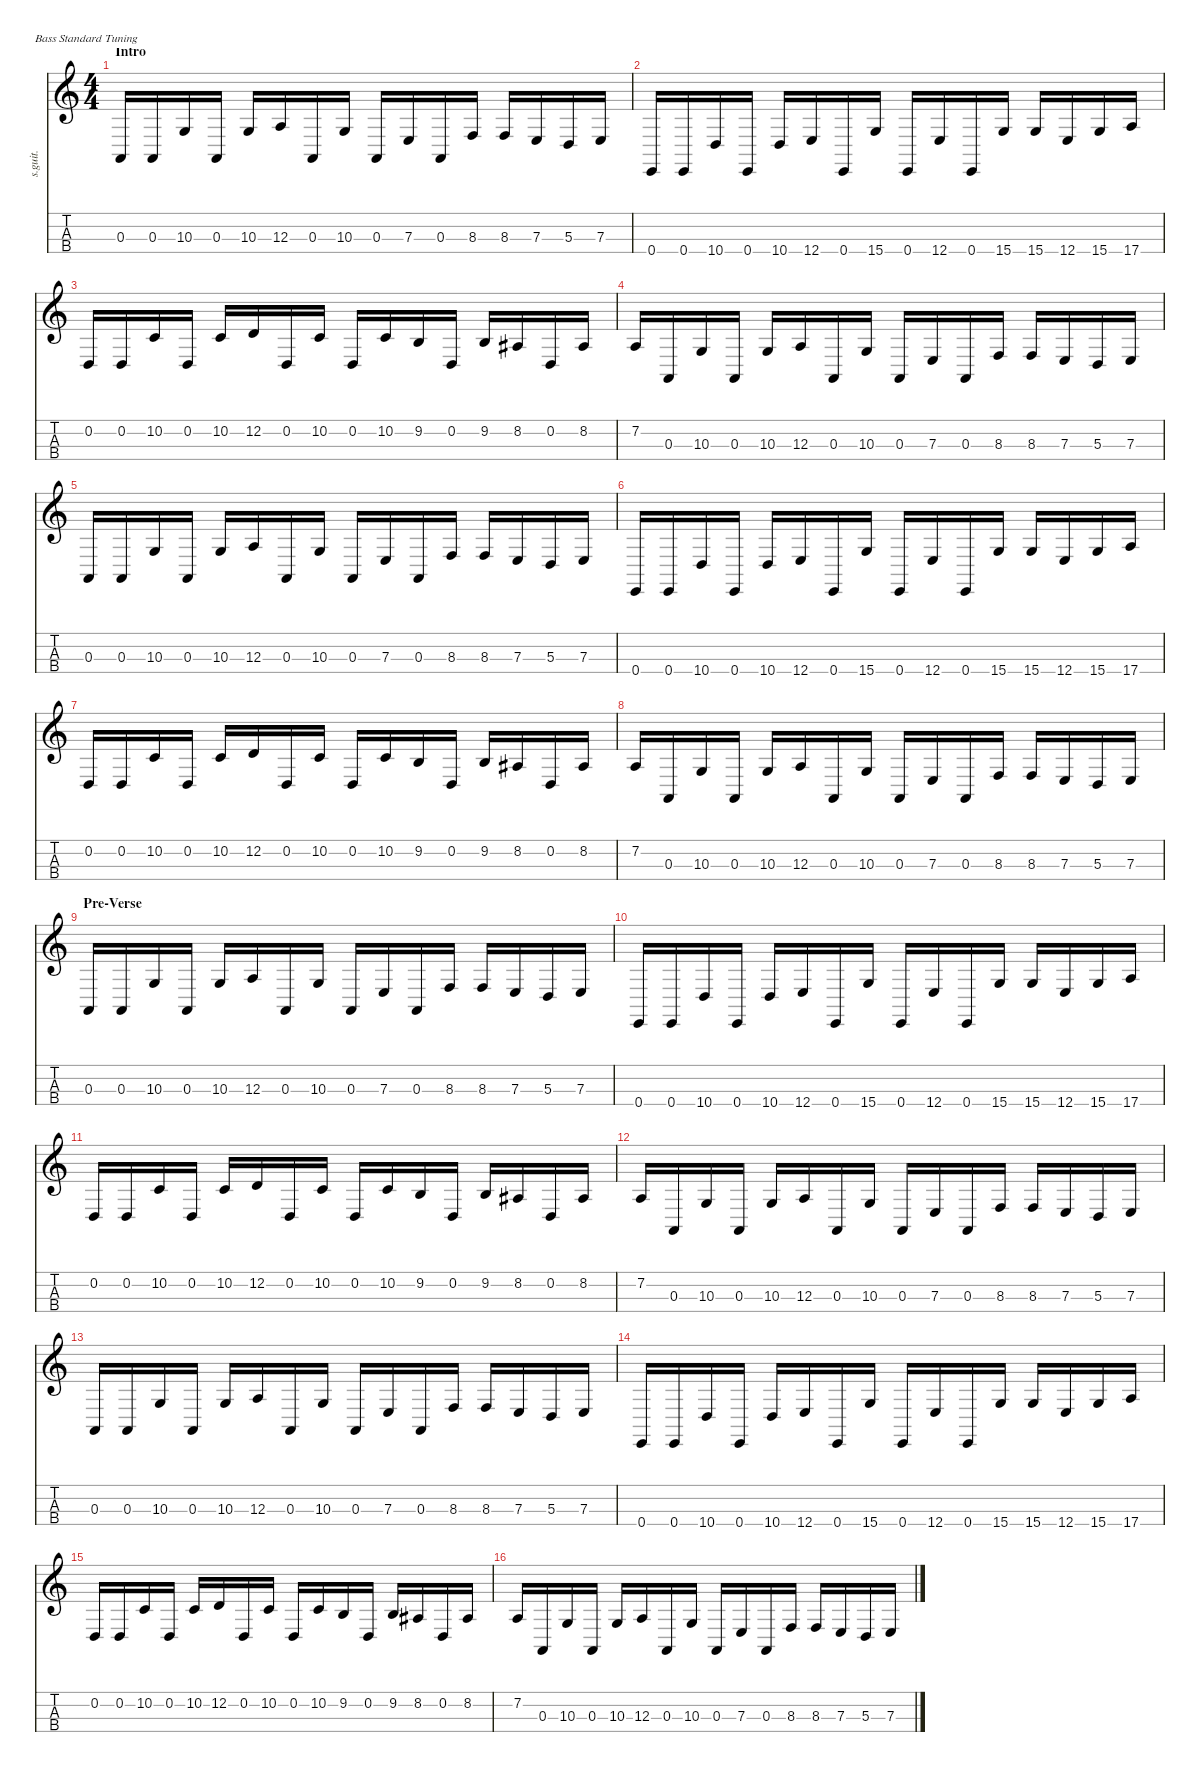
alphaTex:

\defaultSystemsLayout 4
\hideDynamics
\bracketExtendMode nobrackets
\track ("Chris Wolstenholm - Bass Effects 1" "s.guit.") {instrument distortionguitar}
\staff {score tabs}
\tuning (G2 D2 A1 E1)
\ts (4 4)
\beaming (8 2 2 2 2)
\section ("" "Intro")
\tempo (93 hide)
\clef g2
\ks c
0.3.16{lyrics (0 "") lyrics (1 "") lyrics (2 "") lyrics (3 "") lyrics (4 "") dy f instrument distortionguitar} 0.3.16{lyrics (0 "") lyrics (1 "") lyrics (2 "") lyrics (3 "") lyrics (4 "")} 10.3.16{lyrics (0 "") lyrics (1 "") lyrics (2 "") lyrics (3 "") lyrics (4 "")} 0.3.16{lyrics (0 "") lyrics (1 "") lyrics (2 "") lyrics (3 "") lyrics (4 "")} 10.3.16{lyrics (0 "") lyrics (1 "") lyrics (2 "") lyrics (3 "") lyrics (4 "")} 12.3.16{lyrics (0 "") lyrics (1 "") lyrics (2 "") lyrics (3 "") lyrics (4 "")} 0.3.16{lyrics (0 "") lyrics (1 "") lyrics (2 "") lyrics (3 "") lyrics (4 "")} 10.3.16{lyrics (0 "") lyrics (1 "") lyrics (2 "") lyrics (3 "") lyrics (4 "")} 0.3.16{lyrics (0 "") lyrics (1 "") lyrics (2 "") lyrics (3 "") lyrics (4 "")} 7.3.16{lyrics (0 "") lyrics (1 "") lyrics (2 "") lyrics (3 "") lyrics (4 "")} 0.3.16{lyrics (0 "") lyrics (1 "") lyrics (2 "") lyrics (3 "") lyrics (4 "")} 8.3.16{lyrics (0 "") lyrics (1 "") lyrics (2 "") lyrics (3 "") lyrics (4 "")} 8.3.16{lyrics (0 "") lyrics (1 "") lyrics (2 "") lyrics (3 "") lyrics (4 "")} 7.3.16{lyrics (0 "") lyrics (1 "") lyrics (2 "") lyrics (3 "") lyrics (4 "")} 5.3.16{lyrics (0 "") lyrics (1 "") lyrics (2 "") lyrics (3 "") lyrics (4 "")} 7.3.16{lyrics (0 "") lyrics (1 "") lyrics (2 "") lyrics (3 "") lyrics (4 "")} |
0.4.16{lyrics (0 "") lyrics (1 "") lyrics (2 "") lyrics (3 "") lyrics (4 "")} 0.4.16{lyrics (0 "") lyrics (1 "") lyrics (2 "") lyrics (3 "") lyrics (4 "")} 10.4.16{lyrics (0 "") lyrics (1 "") lyrics (2 "") lyrics (3 "") lyrics (4 "")} 0.4.16{lyrics (0 "") lyrics (1 "") lyrics (2 "") lyrics (3 "") lyrics (4 "")} 10.4.16{lyrics (0 "") lyrics (1 "") lyrics (2 "") lyrics (3 "") lyrics (4 "")} 12.4.16{lyrics (0 "") lyrics (1 "") lyrics (2 "") lyrics (3 "") lyrics (4 "")} 0.4.16{lyrics (0 "") lyrics (1 "") lyrics (2 "") lyrics (3 "") lyrics (4 "")} 15.4.16{lyrics (0 "") lyrics (1 "") lyrics (2 "") lyrics (3 "") lyrics (4 "")} 0.4.16{lyrics (0 "") lyrics (1 "") lyrics (2 "") lyrics (3 "") lyrics (4 "")} 12.4.16{lyrics (0 "") lyrics (1 "") lyrics (2 "") lyrics (3 "") lyrics (4 "")} 0.4.16{lyrics (0 "") lyrics (1 "") lyrics (2 "") lyrics (3 "") lyrics (4 "")} 15.4.16{lyrics (0 "") lyrics (1 "") lyrics (2 "") lyrics (3 "") lyrics (4 "")} 15.4.16{lyrics (0 "") lyrics (1 "") lyrics (2 "") lyrics (3 "") lyrics (4 "")} 12.4.16{lyrics (0 "") lyrics (1 "") lyrics (2 "") lyrics (3 "") lyrics (4 "")} 15.4.16{lyrics (0 "") lyrics (1 "") lyrics (2 "") lyrics (3 "") lyrics (4 "")} 17.4.16{lyrics (0 "") lyrics (1 "") lyrics (2 "") lyrics (3 "") lyrics (4 "")} |
0.2.16{lyrics (0 "") lyrics (1 "") lyrics (2 "") lyrics (3 "") lyrics (4 "")} 0.2.16{lyrics (0 "") lyrics (1 "") lyrics (2 "") lyrics (3 "") lyrics (4 "")} 10.2.16{lyrics (0 "") lyrics (1 "") lyrics (2 "") lyrics (3 "") lyrics (4 "")} 0.2.16{lyrics (0 "") lyrics (1 "") lyrics (2 "") lyrics (3 "") lyrics (4 "")} 10.2.16{lyrics (0 "") lyrics (1 "") lyrics (2 "") lyrics (3 "") lyrics (4 "")} 12.2.16{lyrics (0 "") lyrics (1 "") lyrics (2 "") lyrics (3 "") lyrics (4 "")} 0.2.16{lyrics (0 "") lyrics (1 "") lyrics (2 "") lyrics (3 "") lyrics (4 "")} 10.2.16{lyrics (0 "") lyrics (1 "") lyrics (2 "") lyrics (3 "") lyrics (4 "")} 0.2.16{lyrics (0 "") lyrics (1 "") lyrics (2 "") lyrics (3 "") lyrics (4 "")} 10.2.16{lyrics (0 "") lyrics (1 "") lyrics (2 "") lyrics (3 "") lyrics (4 "")} 9.2.16{lyrics (0 "") lyrics (1 "") lyrics (2 "") lyrics (3 "") lyrics (4 "")} 0.2.16{lyrics (0 "") lyrics (1 "") lyrics (2 "") lyrics (3 "") lyrics (4 "")} 9.2.16{lyrics (0 "") lyrics (1 "") lyrics (2 "") lyrics (3 "") lyrics (4 "")} 8.2{acc #}.16{lyrics (0 "") lyrics (1 "") lyrics (2 "") lyrics (3 "") lyrics (4 "")} 0.2.16{lyrics (0 "") lyrics (1 "") lyrics (2 "") lyrics (3 "") lyrics (4 "")} 8.2{acc #}.16{lyrics (0 "") lyrics (1 "") lyrics (2 "") lyrics (3 "") lyrics (4 "")} |
7.2.16{lyrics (0 "") lyrics (1 "") lyrics (2 "") lyrics (3 "") lyrics (4 "")} 0.3.16{lyrics (0 "") lyrics (1 "") lyrics (2 "") lyrics (3 "") lyrics (4 "")} 10.3.16{lyrics (0 "") lyrics (1 "") lyrics (2 "") lyrics (3 "") lyrics (4 "")} 0.3.16{lyrics (0 "") lyrics (1 "") lyrics (2 "") lyrics (3 "") lyrics (4 "")} 10.3.16{lyrics (0 "") lyrics (1 "") lyrics (2 "") lyrics (3 "") lyrics (4 "")} 12.3.16{lyrics (0 "") lyrics (1 "") lyrics (2 "") lyrics (3 "") lyrics (4 "")} 0.3.16{lyrics (0 "") lyrics (1 "") lyrics (2 "") lyrics (3 "") lyrics (4 "")} 10.3.16{lyrics (0 "") lyrics (1 "") lyrics (2 "") lyrics (3 "") lyrics (4 "")} 0.3.16{lyrics (0 "") lyrics (1 "") lyrics (2 "") lyrics (3 "") lyrics (4 "")} 7.3.16{lyrics (0 "") lyrics (1 "") lyrics (2 "") lyrics (3 "") lyrics (4 "")} 0.3.16{lyrics (0 "") lyrics (1 "") lyrics (2 "") lyrics (3 "") lyrics (4 "")} 8.3.16{lyrics (0 "") lyrics (1 "") lyrics (2 "") lyrics (3 "") lyrics (4 "")} 8.3.16{lyrics (0 "") lyrics (1 "") lyrics (2 "") lyrics (3 "") lyrics (4 "")} 7.3.16{lyrics (0 "") lyrics (1 "") lyrics (2 "") lyrics (3 "") lyrics (4 "")} 5.3.16{lyrics (0 "") lyrics (1 "") lyrics (2 "") lyrics (3 "") lyrics (4 "")} 7.3.16{lyrics (0 "") lyrics (1 "") lyrics (2 "") lyrics (3 "") lyrics (4 "")} |
0.3.16{lyrics (0 "") lyrics (1 "") lyrics (2 "") lyrics (3 "") lyrics (4 "")} 0.3.16{lyrics (0 "") lyrics (1 "") lyrics (2 "") lyrics (3 "") lyrics (4 "")} 10.3.16{lyrics (0 "") lyrics (1 "") lyrics (2 "") lyrics (3 "") lyrics (4 "")} 0.3.16{lyrics (0 "") lyrics (1 "") lyrics (2 "") lyrics (3 "") lyrics (4 "")} 10.3.16{lyrics (0 "") lyrics (1 "") lyrics (2 "") lyrics (3 "") lyrics (4 "")} 12.3.16{lyrics (0 "") lyrics (1 "") lyrics (2 "") lyrics (3 "") lyrics (4 "")} 0.3.16{lyrics (0 "") lyrics (1 "") lyrics (2 "") lyrics (3 "") lyrics (4 "")} 10.3.16{lyrics (0 "") lyrics (1 "") lyrics (2 "") lyrics (3 "") lyrics (4 "")} 0.3.16{lyrics (0 "") lyrics (1 "") lyrics (2 "") lyrics (3 "") lyrics (4 "")} 7.3.16{lyrics (0 "") lyrics (1 "") lyrics (2 "") lyrics (3 "") lyrics (4 "")} 0.3.16{lyrics (0 "") lyrics (1 "") lyrics (2 "") lyrics (3 "") lyrics (4 "")} 8.3.16{lyrics (0 "") lyrics (1 "") lyrics (2 "") lyrics (3 "") lyrics (4 "")} 8.3.16{lyrics (0 "") lyrics (1 "") lyrics (2 "") lyrics (3 "") lyrics (4 "")} 7.3.16{lyrics (0 "") lyrics (1 "") lyrics (2 "") lyrics (3 "") lyrics (4 "")} 5.3.16{lyrics (0 "") lyrics (1 "") lyrics (2 "") lyrics (3 "") lyrics (4 "")} 7.3.16{lyrics (0 "") lyrics (1 "") lyrics (2 "") lyrics (3 "") lyrics (4 "")} |
0.4.16{lyrics (0 "") lyrics (1 "") lyrics (2 "") lyrics (3 "") lyrics (4 "")} 0.4.16{lyrics (0 "") lyrics (1 "") lyrics (2 "") lyrics (3 "") lyrics (4 "")} 10.4.16{lyrics (0 "") lyrics (1 "") lyrics (2 "") lyrics (3 "") lyrics (4 "")} 0.4.16{lyrics (0 "") lyrics (1 "") lyrics (2 "") lyrics (3 "") lyrics (4 "")} 10.4.16{lyrics (0 "") lyrics (1 "") lyrics (2 "") lyrics (3 "") lyrics (4 "")} 12.4.16{lyrics (0 "") lyrics (1 "") lyrics (2 "") lyrics (3 "") lyrics (4 "")} 0.4.16{lyrics (0 "") lyrics (1 "") lyrics (2 "") lyrics (3 "") lyrics (4 "")} 15.4.16{lyrics (0 "") lyrics (1 "") lyrics (2 "") lyrics (3 "") lyrics (4 "")} 0.4.16{lyrics (0 "") lyrics (1 "") lyrics (2 "") lyrics (3 "") lyrics (4 "")} 12.4.16{lyrics (0 "") lyrics (1 "") lyrics (2 "") lyrics (3 "") lyrics (4 "")} 0.4.16{lyrics (0 "") lyrics (1 "") lyrics (2 "") lyrics (3 "") lyrics (4 "")} 15.4.16{lyrics (0 "") lyrics (1 "") lyrics (2 "") lyrics (3 "") lyrics (4 "")} 15.4.16{lyrics (0 "") lyrics (1 "") lyrics (2 "") lyrics (3 "") lyrics (4 "")} 12.4.16{lyrics (0 "") lyrics (1 "") lyrics (2 "") lyrics (3 "") lyrics (4 "")} 15.4.16{lyrics (0 "") lyrics (1 "") lyrics (2 "") lyrics (3 "") lyrics (4 "")} 17.4.16{lyrics (0 "") lyrics (1 "") lyrics (2 "") lyrics (3 "") lyrics (4 "")} |
0.2.16{lyrics (0 "") lyrics (1 "") lyrics (2 "") lyrics (3 "") lyrics (4 "")} 0.2.16{lyrics (0 "") lyrics (1 "") lyrics (2 "") lyrics (3 "") lyrics (4 "")} 10.2.16{lyrics (0 "") lyrics (1 "") lyrics (2 "") lyrics (3 "") lyrics (4 "")} 0.2.16{lyrics (0 "") lyrics (1 "") lyrics (2 "") lyrics (3 "") lyrics (4 "")} 10.2.16{lyrics (0 "") lyrics (1 "") lyrics (2 "") lyrics (3 "") lyrics (4 "")} 12.2.16{lyrics (0 "") lyrics (1 "") lyrics (2 "") lyrics (3 "") lyrics (4 "")} 0.2.16{lyrics (0 "") lyrics (1 "") lyrics (2 "") lyrics (3 "") lyrics (4 "")} 10.2.16{lyrics (0 "") lyrics (1 "") lyrics (2 "") lyrics (3 "") lyrics (4 "")} 0.2.16{lyrics (0 "") lyrics (1 "") lyrics (2 "") lyrics (3 "") lyrics (4 "")} 10.2.16{lyrics (0 "") lyrics (1 "") lyrics (2 "") lyrics (3 "") lyrics (4 "")} 9.2.16{lyrics (0 "") lyrics (1 "") lyrics (2 "") lyrics (3 "") lyrics (4 "")} 0.2.16{lyrics (0 "") lyrics (1 "") lyrics (2 "") lyrics (3 "") lyrics (4 "")} 9.2.16{lyrics (0 "") lyrics (1 "") lyrics (2 "") lyrics (3 "") lyrics (4 "")} 8.2{acc #}.16{lyrics (0 "") lyrics (1 "") lyrics (2 "") lyrics (3 "") lyrics (4 "")} 0.2.16{lyrics (0 "") lyrics (1 "") lyrics (2 "") lyrics (3 "") lyrics (4 "")} 8.2{acc #}.16{lyrics (0 "") lyrics (1 "") lyrics (2 "") lyrics (3 "") lyrics (4 "")} |
7.2.16{lyrics (0 "") lyrics (1 "") lyrics (2 "") lyrics (3 "") lyrics (4 "")} 0.3.16{lyrics (0 "") lyrics (1 "") lyrics (2 "") lyrics (3 "") lyrics (4 "")} 10.3.16{lyrics (0 "") lyrics (1 "") lyrics (2 "") lyrics (3 "") lyrics (4 "")} 0.3.16{lyrics (0 "") lyrics (1 "") lyrics (2 "") lyrics (3 "") lyrics (4 "")} 10.3.16{lyrics (0 "") lyrics (1 "") lyrics (2 "") lyrics (3 "") lyrics (4 "")} 12.3.16{lyrics (0 "") lyrics (1 "") lyrics (2 "") lyrics (3 "") lyrics (4 "")} 0.3.16{lyrics (0 "") lyrics (1 "") lyrics (2 "") lyrics (3 "") lyrics (4 "")} 10.3.16{lyrics (0 "") lyrics (1 "") lyrics (2 "") lyrics (3 "") lyrics (4 "")} 0.3.16{lyrics (0 "") lyrics (1 "") lyrics (2 "") lyrics (3 "") lyrics (4 "")} 7.3.16{lyrics (0 "") lyrics (1 "") lyrics (2 "") lyrics (3 "") lyrics (4 "")} 0.3.16{lyrics (0 "") lyrics (1 "") lyrics (2 "") lyrics (3 "") lyrics (4 "")} 8.3.16{lyrics (0 "") lyrics (1 "") lyrics (2 "") lyrics (3 "") lyrics (4 "")} 8.3.16{lyrics (0 "") lyrics (1 "") lyrics (2 "") lyrics (3 "") lyrics (4 "")} 7.3.16{lyrics (0 "") lyrics (1 "") lyrics (2 "") lyrics (3 "") lyrics (4 "")} 5.3.16{lyrics (0 "") lyrics (1 "") lyrics (2 "") lyrics (3 "") lyrics (4 "")} 7.3.16{lyrics (0 "") lyrics (1 "") lyrics (2 "") lyrics (3 "") lyrics (4 "")} |
\section ("" "Pre-Verse")
0.3.16{lyrics (0 "") lyrics (1 "") lyrics (2 "") lyrics (3 "") lyrics (4 "")} 0.3.16{lyrics (0 "") lyrics (1 "") lyrics (2 "") lyrics (3 "") lyrics (4 "")} 10.3.16{lyrics (0 "") lyrics (1 "") lyrics (2 "") lyrics (3 "") lyrics (4 "")} 0.3.16{lyrics (0 "") lyrics (1 "") lyrics (2 "") lyrics (3 "") lyrics (4 "")} 10.3.16{lyrics (0 "") lyrics (1 "") lyrics (2 "") lyrics (3 "") lyrics (4 "")} 12.3.16{lyrics (0 "") lyrics (1 "") lyrics (2 "") lyrics (3 "") lyrics (4 "")} 0.3.16{lyrics (0 "") lyrics (1 "") lyrics (2 "") lyrics (3 "") lyrics (4 "")} 10.3.16{lyrics (0 "") lyrics (1 "") lyrics (2 "") lyrics (3 "") lyrics (4 "")} 0.3.16{lyrics (0 "") lyrics (1 "") lyrics (2 "") lyrics (3 "") lyrics (4 "")} 7.3.16{lyrics (0 "") lyrics (1 "") lyrics (2 "") lyrics (3 "") lyrics (4 "")} 0.3.16{lyrics (0 "") lyrics (1 "") lyrics (2 "") lyrics (3 "") lyrics (4 "")} 8.3.16{lyrics (0 "") lyrics (1 "") lyrics (2 "") lyrics (3 "") lyrics (4 "")} 8.3.16{lyrics (0 "") lyrics (1 "") lyrics (2 "") lyrics (3 "") lyrics (4 "")} 7.3.16{lyrics (0 "") lyrics (1 "") lyrics (2 "") lyrics (3 "") lyrics (4 "")} 5.3.16{lyrics (0 "") lyrics (1 "") lyrics (2 "") lyrics (3 "") lyrics (4 "")} 7.3.16{lyrics (0 "") lyrics (1 "") lyrics (2 "") lyrics (3 "") lyrics (4 "")} |
0.4.16{lyrics (0 "") lyrics (1 "") lyrics (2 "") lyrics (3 "") lyrics (4 "")} 0.4.16{lyrics (0 "") lyrics (1 "") lyrics (2 "") lyrics (3 "") lyrics (4 "")} 10.4.16{lyrics (0 "") lyrics (1 "") lyrics (2 "") lyrics (3 "") lyrics (4 "")} 0.4.16{lyrics (0 "") lyrics (1 "") lyrics (2 "") lyrics (3 "") lyrics (4 "")} 10.4.16{lyrics (0 "") lyrics (1 "") lyrics (2 "") lyrics (3 "") lyrics (4 "")} 12.4.16{lyrics (0 "") lyrics (1 "") lyrics (2 "") lyrics (3 "") lyrics (4 "")} 0.4.16{lyrics (0 "") lyrics (1 "") lyrics (2 "") lyrics (3 "") lyrics (4 "")} 15.4.16{lyrics (0 "") lyrics (1 "") lyrics (2 "") lyrics (3 "") lyrics (4 "")} 0.4.16{lyrics (0 "") lyrics (1 "") lyrics (2 "") lyrics (3 "") lyrics (4 "")} 12.4.16{lyrics (0 "") lyrics (1 "") lyrics (2 "") lyrics (3 "") lyrics (4 "")} 0.4.16{lyrics (0 "") lyrics (1 "") lyrics (2 "") lyrics (3 "") lyrics (4 "")} 15.4.16{lyrics (0 "") lyrics (1 "") lyrics (2 "") lyrics (3 "") lyrics (4 "")} 15.4.16{lyrics (0 "") lyrics (1 "") lyrics (2 "") lyrics (3 "") lyrics (4 "")} 12.4.16{lyrics (0 "") lyrics (1 "") lyrics (2 "") lyrics (3 "") lyrics (4 "")} 15.4.16{lyrics (0 "") lyrics (1 "") lyrics (2 "") lyrics (3 "") lyrics (4 "")} 17.4.16{lyrics (0 "") lyrics (1 "") lyrics (2 "") lyrics (3 "") lyrics (4 "")} |
0.2.16{lyrics (0 "") lyrics (1 "") lyrics (2 "") lyrics (3 "") lyrics (4 "")} 0.2.16{lyrics (0 "") lyrics (1 "") lyrics (2 "") lyrics (3 "") lyrics (4 "")} 10.2.16{lyrics (0 "") lyrics (1 "") lyrics (2 "") lyrics (3 "") lyrics (4 "")} 0.2.16{lyrics (0 "") lyrics (1 "") lyrics (2 "") lyrics (3 "") lyrics (4 "")} 10.2.16{lyrics (0 "") lyrics (1 "") lyrics (2 "") lyrics (3 "") lyrics (4 "")} 12.2.16{lyrics (0 "") lyrics (1 "") lyrics (2 "") lyrics (3 "") lyrics (4 "")} 0.2.16{lyrics (0 "") lyrics (1 "") lyrics (2 "") lyrics (3 "") lyrics (4 "")} 10.2.16{lyrics (0 "") lyrics (1 "") lyrics (2 "") lyrics (3 "") lyrics (4 "")} 0.2.16{lyrics (0 "") lyrics (1 "") lyrics (2 "") lyrics (3 "") lyrics (4 "")} 10.2.16{lyrics (0 "") lyrics (1 "") lyrics (2 "") lyrics (3 "") lyrics (4 "")} 9.2.16{lyrics (0 "") lyrics (1 "") lyrics (2 "") lyrics (3 "") lyrics (4 "")} 0.2.16{lyrics (0 "") lyrics (1 "") lyrics (2 "") lyrics (3 "") lyrics (4 "")} 9.2.16{lyrics (0 "") lyrics (1 "") lyrics (2 "") lyrics (3 "") lyrics (4 "")} 8.2{acc #}.16{lyrics (0 "") lyrics (1 "") lyrics (2 "") lyrics (3 "") lyrics (4 "")} 0.2.16{lyrics (0 "") lyrics (1 "") lyrics (2 "") lyrics (3 "") lyrics (4 "")} 8.2{acc #}.16{lyrics (0 "") lyrics (1 "") lyrics (2 "") lyrics (3 "") lyrics (4 "")} |
7.2.16{lyrics (0 "") lyrics (1 "") lyrics (2 "") lyrics (3 "") lyrics (4 "")} 0.3.16{lyrics (0 "") lyrics (1 "") lyrics (2 "") lyrics (3 "") lyrics (4 "")} 10.3.16{lyrics (0 "") lyrics (1 "") lyrics (2 "") lyrics (3 "") lyrics (4 "")} 0.3.16{lyrics (0 "") lyrics (1 "") lyrics (2 "") lyrics (3 "") lyrics (4 "")} 10.3.16{lyrics (0 "") lyrics (1 "") lyrics (2 "") lyrics (3 "") lyrics (4 "")} 12.3.16{lyrics (0 "") lyrics (1 "") lyrics (2 "") lyrics (3 "") lyrics (4 "")} 0.3.16{lyrics (0 "") lyrics (1 "") lyrics (2 "") lyrics (3 "") lyrics (4 "")} 10.3.16{lyrics (0 "") lyrics (1 "") lyrics (2 "") lyrics (3 "") lyrics (4 "")} 0.3.16{lyrics (0 "") lyrics (1 "") lyrics (2 "") lyrics (3 "") lyrics (4 "")} 7.3.16{lyrics (0 "") lyrics (1 "") lyrics (2 "") lyrics (3 "") lyrics (4 "")} 0.3.16{lyrics (0 "") lyrics (1 "") lyrics (2 "") lyrics (3 "") lyrics (4 "")} 8.3.16{lyrics (0 "") lyrics (1 "") lyrics (2 "") lyrics (3 "") lyrics (4 "")} 8.3.16{lyrics (0 "") lyrics (1 "") lyrics (2 "") lyrics (3 "") lyrics (4 "")} 7.3.16{lyrics (0 "") lyrics (1 "") lyrics (2 "") lyrics (3 "") lyrics (4 "")} 5.3.16{lyrics (0 "") lyrics (1 "") lyrics (2 "") lyrics (3 "") lyrics (4 "")} 7.3.16{lyrics (0 "") lyrics (1 "") lyrics (2 "") lyrics (3 "") lyrics (4 "")} |
0.3.16{lyrics (0 "") lyrics (1 "") lyrics (2 "") lyrics (3 "") lyrics (4 "")} 0.3.16{lyrics (0 "") lyrics (1 "") lyrics (2 "") lyrics (3 "") lyrics (4 "")} 10.3.16{lyrics (0 "") lyrics (1 "") lyrics (2 "") lyrics (3 "") lyrics (4 "")} 0.3.16{lyrics (0 "") lyrics (1 "") lyrics (2 "") lyrics (3 "") lyrics (4 "")} 10.3.16{lyrics (0 "") lyrics (1 "") lyrics (2 "") lyrics (3 "") lyrics (4 "")} 12.3.16{lyrics (0 "") lyrics (1 "") lyrics (2 "") lyrics (3 "") lyrics (4 "")} 0.3.16{lyrics (0 "") lyrics (1 "") lyrics (2 "") lyrics (3 "") lyrics (4 "")} 10.3.16{lyrics (0 "") lyrics (1 "") lyrics (2 "") lyrics (3 "") lyrics (4 "")} 0.3.16{lyrics (0 "") lyrics (1 "") lyrics (2 "") lyrics (3 "") lyrics (4 "")} 7.3.16{lyrics (0 "") lyrics (1 "") lyrics (2 "") lyrics (3 "") lyrics (4 "")} 0.3.16{lyrics (0 "") lyrics (1 "") lyrics (2 "") lyrics (3 "") lyrics (4 "")} 8.3.16{lyrics (0 "") lyrics (1 "") lyrics (2 "") lyrics (3 "") lyrics (4 "")} 8.3.16{lyrics (0 "") lyrics (1 "") lyrics (2 "") lyrics (3 "") lyrics (4 "")} 7.3.16{lyrics (0 "") lyrics (1 "") lyrics (2 "") lyrics (3 "") lyrics (4 "")} 5.3.16{lyrics (0 "") lyrics (1 "") lyrics (2 "") lyrics (3 "") lyrics (4 "")} 7.3.16{lyrics (0 "") lyrics (1 "") lyrics (2 "") lyrics (3 "") lyrics (4 "")} |
0.4.16{lyrics (0 "") lyrics (1 "") lyrics (2 "") lyrics (3 "") lyrics (4 "")} 0.4.16{lyrics (0 "") lyrics (1 "") lyrics (2 "") lyrics (3 "") lyrics (4 "")} 10.4.16{lyrics (0 "") lyrics (1 "") lyrics (2 "") lyrics (3 "") lyrics (4 "")} 0.4.16{lyrics (0 "") lyrics (1 "") lyrics (2 "") lyrics (3 "") lyrics (4 "")} 10.4.16{lyrics (0 "") lyrics (1 "") lyrics (2 "") lyrics (3 "") lyrics (4 "")} 12.4.16{lyrics (0 "") lyrics (1 "") lyrics (2 "") lyrics (3 "") lyrics (4 "")} 0.4.16{lyrics (0 "") lyrics (1 "") lyrics (2 "") lyrics (3 "") lyrics (4 "")} 15.4.16{lyrics (0 "") lyrics (1 "") lyrics (2 "") lyrics (3 "") lyrics (4 "")} 0.4.16{lyrics (0 "") lyrics (1 "") lyrics (2 "") lyrics (3 "") lyrics (4 "")} 12.4.16{lyrics (0 "") lyrics (1 "") lyrics (2 "") lyrics (3 "") lyrics (4 "")} 0.4.16{lyrics (0 "") lyrics (1 "") lyrics (2 "") lyrics (3 "") lyrics (4 "")} 15.4.16{lyrics (0 "") lyrics (1 "") lyrics (2 "") lyrics (3 "") lyrics (4 "")} 15.4.16{lyrics (0 "") lyrics (1 "") lyrics (2 "") lyrics (3 "") lyrics (4 "")} 12.4.16{lyrics (0 "") lyrics (1 "") lyrics (2 "") lyrics (3 "") lyrics (4 "")} 15.4.16{lyrics (0 "") lyrics (1 "") lyrics (2 "") lyrics (3 "") lyrics (4 "")} 17.4.16{lyrics (0 "") lyrics (1 "") lyrics (2 "") lyrics (3 "") lyrics (4 "")} |
0.2.16{lyrics (0 "") lyrics (1 "") lyrics (2 "") lyrics (3 "") lyrics (4 "")} 0.2.16{lyrics (0 "") lyrics (1 "") lyrics (2 "") lyrics (3 "") lyrics (4 "")} 10.2.16{lyrics (0 "") lyrics (1 "") lyrics (2 "") lyrics (3 "") lyrics (4 "")} 0.2.16{lyrics (0 "") lyrics (1 "") lyrics (2 "") lyrics (3 "") lyrics (4 "")} 10.2.16{lyrics (0 "") lyrics (1 "") lyrics (2 "") lyrics (3 "") lyrics (4 "")} 12.2.16{lyrics (0 "") lyrics (1 "") lyrics (2 "") lyrics (3 "") lyrics (4 "")} 0.2.16{lyrics (0 "") lyrics (1 "") lyrics (2 "") lyrics (3 "") lyrics (4 "")} 10.2.16{lyrics (0 "") lyrics (1 "") lyrics (2 "") lyrics (3 "") lyrics (4 "")} 0.2.16{lyrics (0 "") lyrics (1 "") lyrics (2 "") lyrics (3 "") lyrics (4 "")} 10.2.16{lyrics (0 "") lyrics (1 "") lyrics (2 "") lyrics (3 "") lyrics (4 "")} 9.2.16{lyrics (0 "") lyrics (1 "") lyrics (2 "") lyrics (3 "") lyrics (4 "")} 0.2.16{lyrics (0 "") lyrics (1 "") lyrics (2 "") lyrics (3 "") lyrics (4 "")} 9.2.16{lyrics (0 "") lyrics (1 "") lyrics (2 "") lyrics (3 "") lyrics (4 "")} 8.2{acc #}.16{lyrics (0 "") lyrics (1 "") lyrics (2 "") lyrics (3 "") lyrics (4 "")} 0.2.16{lyrics (0 "") lyrics (1 "") lyrics (2 "") lyrics (3 "") lyrics (4 "")} 8.2{acc #}.16{lyrics (0 "") lyrics (1 "") lyrics (2 "") lyrics (3 "") lyrics (4 "")} |
7.2.16{lyrics (0 "") lyrics (1 "") lyrics (2 "") lyrics (3 "") lyrics (4 "")} 0.3.16{lyrics (0 "") lyrics (1 "") lyrics (2 "") lyrics (3 "") lyrics (4 "")} 10.3.16{lyrics (0 "") lyrics (1 "") lyrics (2 "") lyrics (3 "") lyrics (4 "")} 0.3.16{lyrics (0 "") lyrics (1 "") lyrics (2 "") lyrics (3 "") lyrics (4 "")} 10.3.16{lyrics (0 "") lyrics (1 "") lyrics (2 "") lyrics (3 "") lyrics (4 "")} 12.3.16{lyrics (0 "") lyrics (1 "") lyrics (2 "") lyrics (3 "") lyrics (4 "")} 0.3.16{lyrics (0 "") lyrics (1 "") lyrics (2 "") lyrics (3 "") lyrics (4 "")} 10.3.16{lyrics (0 "") lyrics (1 "") lyrics (2 "") lyrics (3 "") lyrics (4 "")} 0.3.16{lyrics (0 "") lyrics (1 "") lyrics (2 "") lyrics (3 "") lyrics (4 "")} 7.3.16{lyrics (0 "") lyrics (1 "") lyrics (2 "") lyrics (3 "") lyrics (4 "")} 0.3.16{lyrics (0 "") lyrics (1 "") lyrics (2 "") lyrics (3 "") lyrics (4 "")} 8.3.16{lyrics (0 "") lyrics (1 "") lyrics (2 "") lyrics (3 "") lyrics (4 "")} 8.3.16{lyrics (0 "") lyrics (1 "") lyrics (2 "") lyrics (3 "") lyrics (4 "")} 7.3.16{lyrics (0 "") lyrics (1 "") lyrics (2 "") lyrics (3 "") lyrics (4 "")} 5.3.16{lyrics (0 "") lyrics (1 "") lyrics (2 "") lyrics (3 "") lyrics (4 "")} 7.3.16{lyrics (0 "") lyrics (1 "") lyrics (2 "") lyrics (3 "") lyrics (4 "")}
